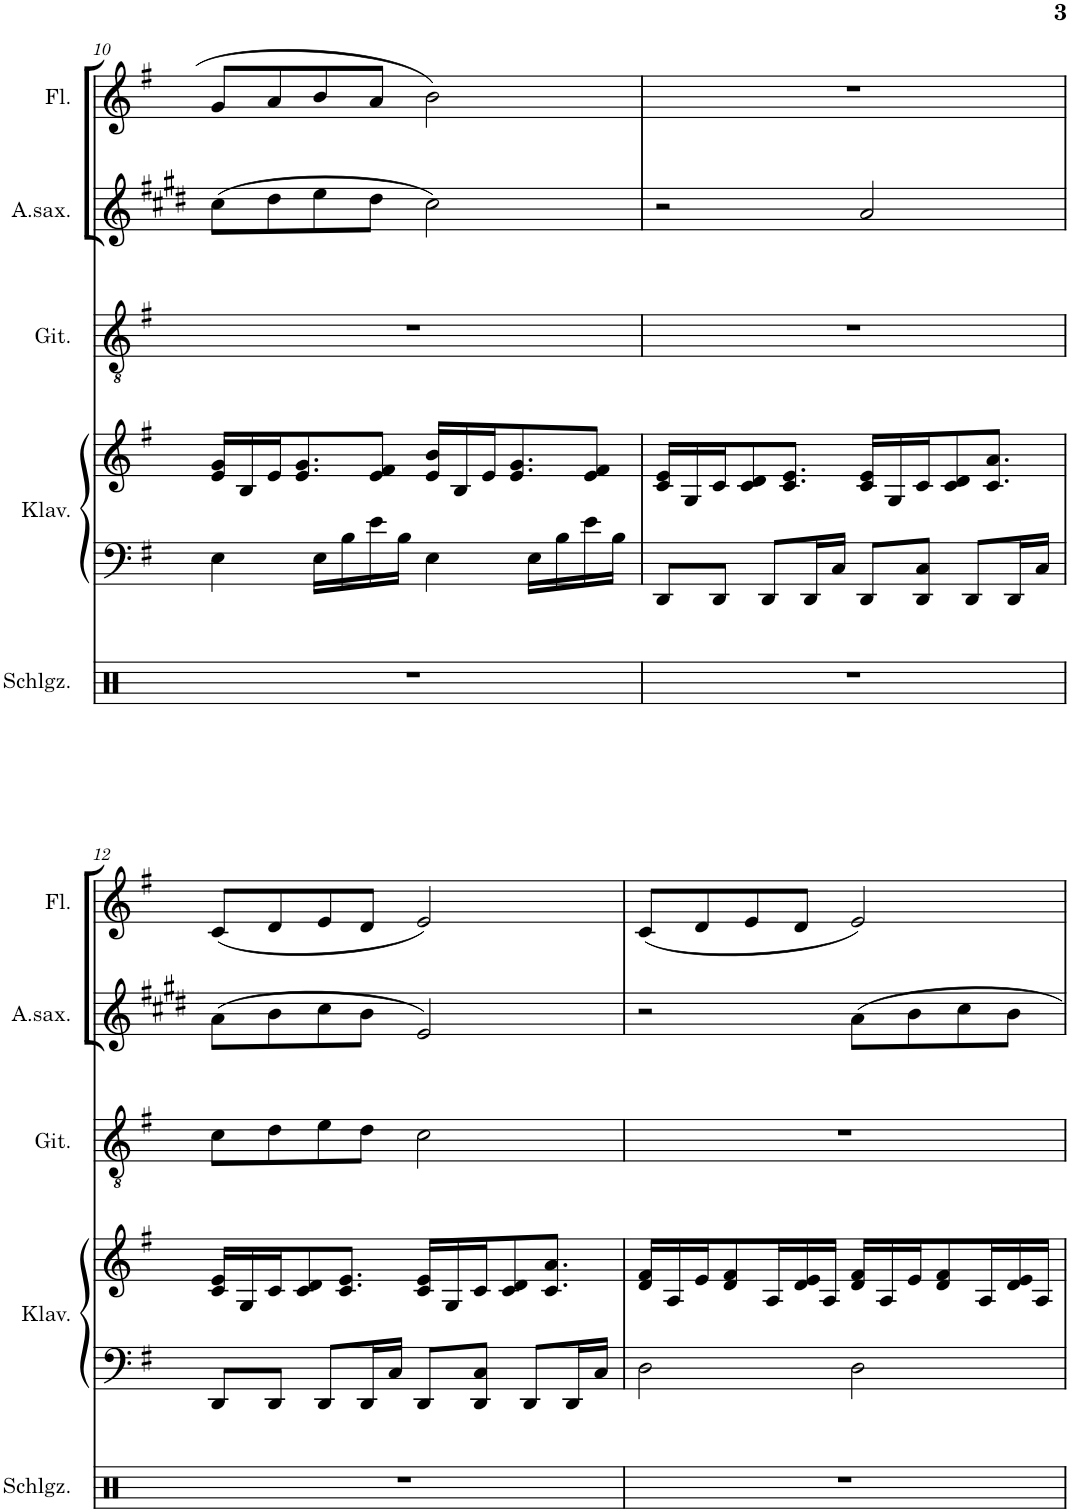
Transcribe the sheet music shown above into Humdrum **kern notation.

**kern	**kern	**kern	**kern	**kern	**kern
*part5	*part4	*part4	*part3	*part2	*part1
*staff6	*staff5	*staff4	*staff3	*staff2	*staff1
*I"Schlagzeug	*I"Klavier	*	*I"Klassische Gitarre	*I"Altsaxophon	*I"Flöte
*I'Schlgz.	*I'Klav.	*	*I'Git.	*I'A.sax.	*I'Fl.
!!LO:PB:g=z
*clefX	*clefF4	*clefG2	*clefGv2	*clefG2	*clefG2
*	*	*	*	*Trd5c9	*
*k[]	*k[f#]	*k[f#]	*k[f#]	*k[f#c#g#d#]	*k[f#]
*M4/4	*M4/4	*M4/4	*M4/4	*M4/4	*M4/4
=10	=10	=10	=10	=10	=10
1r	4E\	16e/ 16g/LL	1r	(8cc#\L	8g/L
.	.	16B/	.	.	.
.	.	16e/J	.	8dd#\	8a/
.	.	8.e/ 8.g/	.	.	.
.	16E\LL	.	.	8ee\	8b/
.	16B\	.	.	.	.
.	16e\	8e/ 8f#/J	.	8dd#\J	8a/J
.	16B\JJ	.	.	.	.
.	4E\	16e/ 16b/LL	.	2cc#\)	2b\
.	.	16B/	.	.	.
.	.	16e/J	.	.	.
.	.	8.e/ 8.g/	.	.	.
.	16E\LL	.	.	.	.
.	16B\	.	.	.	.
.	16e\	8e/ 8f#/J	.	.	.
.	16B\JJ	.	.	.	.
=11	=11	=11	=11	=11	=11
1r	8DD/L	16c/ 16e/LL	1r	2r	1r
.	.	16G/	.	.	.
.	8DD/J	16c/J	.	.	.
.	.	8c/ 8d/	.	.	.
.	8DD/L	.	.	.	.
.	.	8.c/ 8.e/J	.	.	.
.	16DD/L	.	.	.	.
.	16C/JJ	.	.	.	.
.	8DD/L	16c/ 16e/LL	.	2a/	.
.	.	16G/	.	.	.
.	8DD/ 8C/J	16c/J	.	.	.
.	.	8c/ 8d/	.	.	.
.	8DD/L	.	.	.	.
.	.	8.c/ 8.a/J	.	.	.
.	16DD/L	.	.	.	.
.	16C/JJ	.	.	.	.
!!LO:LB:g=z
=12	=12	=12	=12	=12	=12
1r	8DD/L	16c/ 16e/LL	8c\L	(8a\L	(8c/L
.	.	16G/	.	.	.
.	8DD/J	16c/J	8d\	8b\	8d/
.	.	8c/ 8d/	.	.	.
.	8DD/L	.	8e\	8cc#\	8e/
.	.	8.c/ 8.e/J	.	.	.
.	16DD/L	.	8d\J	8b\J	8d/J
.	16C/JJ	.	.	.	.
.	8DD/L	16c/ 16e/LL	2c\	2e/)	2e/)
.	.	16G/	.	.	.
.	8DD/ 8C/J	16c/J	.	.	.
.	.	8c/ 8d/	.	.	.
.	8DD/L	.	.	.	.
.	.	8.c/ 8.a/J	.	.	.
.	16DD/L	.	.	.	.
.	16C/JJ	.	.	.	.
=13	=13	=13	=13	=13	=13
1r	2D\	16d/ 16f#/LL	1r	2r	(8c/L
.	.	16A/	.	.	.
.	.	16e/J	.	.	8d/
.	.	8d/ 8f#/	.	.	.
.	.	.	.	.	8e/
.	.	16A/L	.	.	.
.	.	16d/ 16e/	.	.	8d/J
.	.	16A/JJ	.	.	.
.	2D\	16d/ 16f#/LL	.	8a\L	2e/)
.	.	16A/	.	.	.
.	.	16e/J	.	8b\	.
.	.	8d/ 8f#/	.	.	.
.	.	.	.	8cc#\	.
.	.	16A/L	.	.	.
.	.	16d/ 16e/	.	8b\J	.
.	.	16A/JJ	.	.	.
=	=	=	=	=	=
*-	*-	*-	*-	*-	*-
